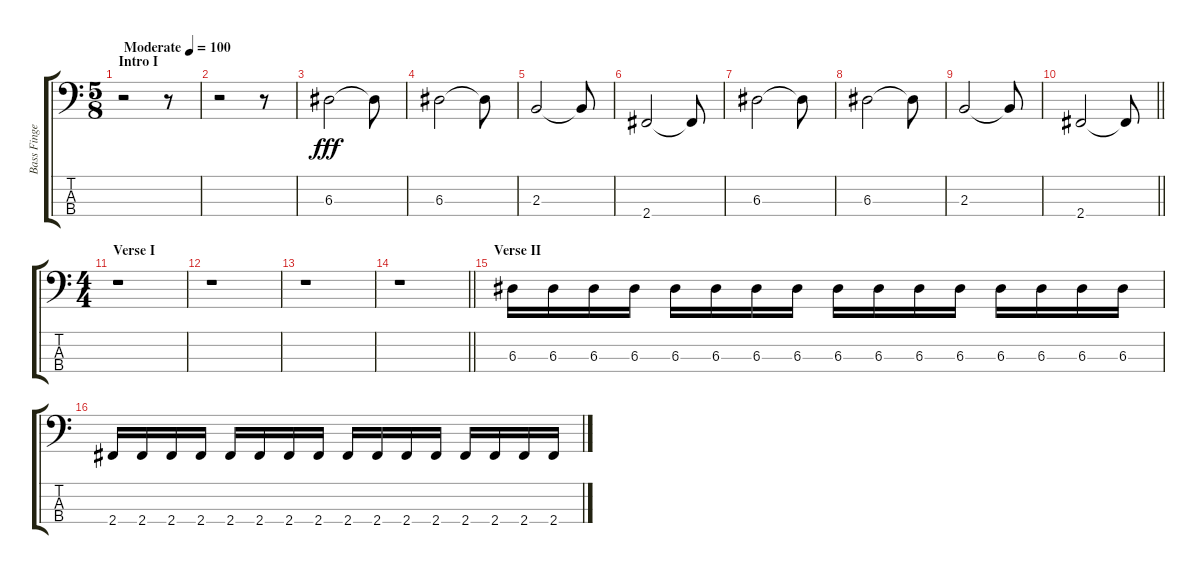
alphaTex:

\track ("Bass Finger" "Bass Finge") {instrument electricbassfinger}
\staff {score tabs}
\tuning (G2 D2 A1 E1) {hide}
\ts (5 8)
\section ("" "Intro I")
\tempo (100 "Moderate")
\clef f4
\ks c
r.2{dy fff instrument electricbassfinger} r.8 |
r.2 r.8 |
6.3.2 6.3{t}.8 |
6.3.2 6.3{t}.8 |
2.3.2 2.3{t}.8 |
2.4.2 2.4{t}.8 |
6.3.2 6.3{t}.8 |
6.3.2 6.3{t}.8 |
2.3.2 2.3{t}.8 |
\barLineRight lightlight
2.4.2 2.4{t}.8 |
\ts (4 4)
\section ("" "Verse I")
r.1 |
r.1 |
r.1 |
\barLineRight lightlight
r.1 |
\section ("" "Verse II")
6.3.16 6.3.16 6.3.16 6.3.16 6.3.16 6.3.16 6.3.16 6.3.16 6.3.16 6.3.16 6.3.16 6.3.16 6.3.16 6.3.16 6.3.16 6.3.16 |
2.4.16 2.4.16 2.4.16 2.4.16 2.4.16 2.4.16 2.4.16 2.4.16 2.4.16 2.4.16 2.4.16 2.4.16 2.4.16 2.4.16 2.4.16 2.4.16
